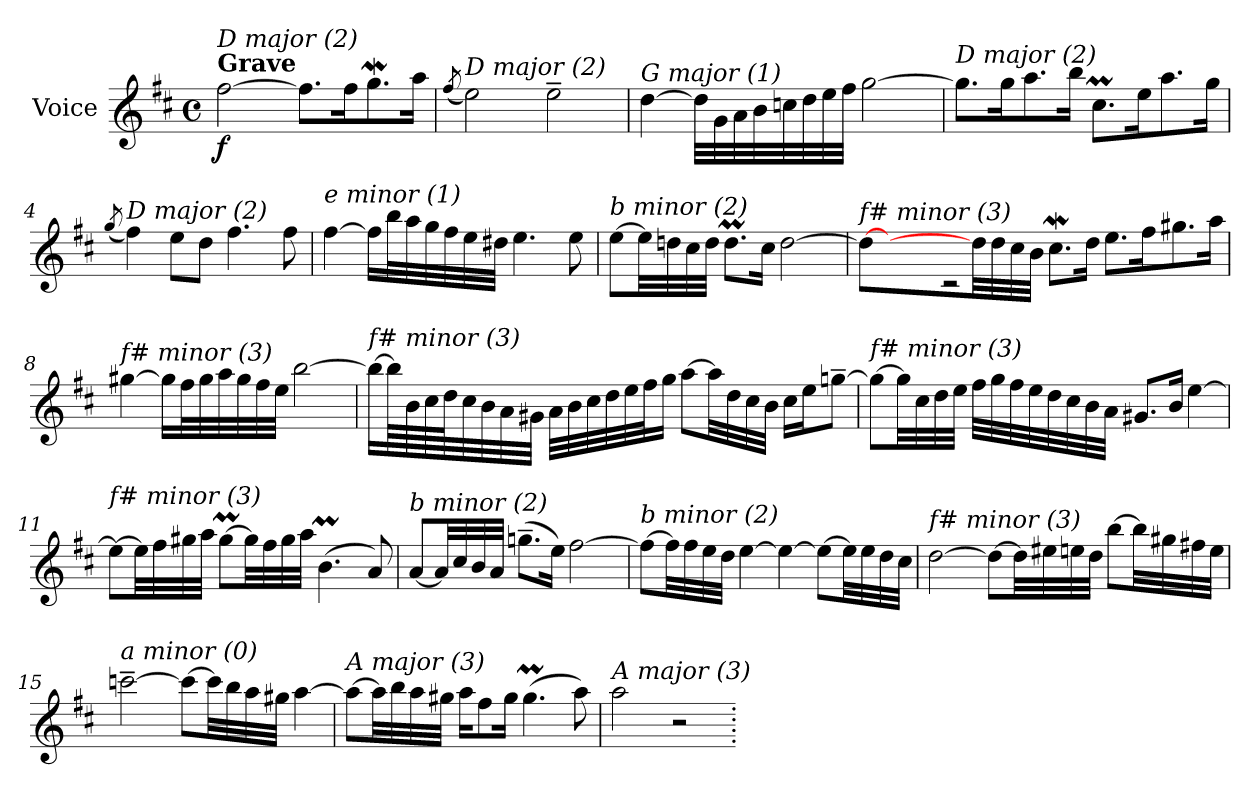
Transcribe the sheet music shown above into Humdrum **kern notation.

**kern	**dynam
*part1	*part1
*staff1	*staff1
*I"Voice	*
*I'V	*
*clefG2	*
*k[f#c#]	*
*M4/4	*
*met(c)	*
*MM54	*
=	=
!LO:TX:a:B:t=Grave	!
!LO:TX:i:t=D major (2)	!
!	!LO:DY:b
[2ff#\	f
8.ff#\L]	.
16ff#\K	.
8.ggw\	.
16aa\Jk	.
=1	=1
(<8qff#/	.
!LO:TX:i:t=D major (2)	!
2ee\)	.
2ee~\	.
=2	=2
!LO:TX:i:t=G major (1)	!
[4dd\	.
32dd\LLL]	.
32g\	.
32a\	.
32b\	.
32ccn\	.
32dd\	.
32ee\	.
32ff#\JJJ	.
[2gg\	.
=3	=3
!LO:TX:i:t=D major (2)	!
8.gg\L]	.
16gg\K	.
8.aa\	.
16bb\Jk	.
8.cc#m\L	.
16ee\K	.
8.aa\	.
16gg\Jk	.
=4	=4
(<8qgg/	.
!LO:TX:i:t=D major (2)	!
4ff#\)	.
8ee\L	.
8dd\J	.
4.ff#\	.
8ff#\	.
!!LO:LB:g=z
=5	=5
!LO:TX:i:t=e minor (1)	!
[4ff#\	.
16ff#\LL]	.
32bb\L	.
32aa\	.
32gg\	.
32ff#\	.
32ee\	.
32dd#X\JJJ	.
4.ee\	.
8ee\	.
=6	=6
!LO:TX:i:t=b minor (2)	!
[8ee\L	.
32ee\LL]	.
32ddn\	.
32cc#\	.
32dd\JJJ	.
8.ddM\L	.
16cc#\Jk	.
[2dd\	.
=7	=7
*^	*
!LO:TX:i:t=f# minor (3)	!	!
8dd\L_	2ryy	.
2ryy	.	.
.	2r	.
32dd\LL]	.	.
32dd\	.	.
32cc#\	.	.
32b\JJJ	.	.
8.cc#W\L	.	.
16dd\Jk	.	.
8.ee\L	2ryy	.
16ff#\K	.	.
8.gg#X\	.	.
16aa\Jk	.	.
*v	*v	*
=8	=8
!LO:TX:i:t=f# minor (3)	!
[4gg#X\	.
16gg#\LL]	.
32ff#\L	.
32gg#\	.
32aa\	.
32gg#\	.
32ff#\	.
32ee\JJJ	.
[2bb\	.
!!LO:LB:g=z
=9	=9
!LO:TX:i:t=f# minor (3)	!
16bb\LL_	.
64bb\LL]	.
64b\	.
64cc#\	.
64dd\J	.
32cc#\	.
32b\	.
32a\	.
32g#X\JJJ	.
32a\LLL	.
32b\	.
32cc#\	.
32dd\	.
32ee\	.
32ff#\J	.
16gg\JJ	.
[8aa\L	.
32aa\LL]	.
32dd\	.
32cc#\	.
32b\JJJ	.
16cc#\LL	.
16ee\J	.
[8ggn~\J	.
=10	=10
!LO:TX:i:t=f# minor (3)	!
8gg\L_	.
32gg\LL]	.
32cc#\	.
32dd\	.
32ee\JJJ	.
32ff#\LLL	.
32gg\	.
32ff#\	.
32ee\	.
32dd\	.
32cc#\	.
32b\	.
32a\JJJ	.
8.g#X/L	.
16b/Jk	.
[4ee\	.
!!LO:LB:g=z
=11	=11
!LO:TX:i:t=f# minor (3)	!
8ee\L_	.
32ee\LL]	.
32ff#\	.
32gg#X\	.
32aa\JJJ	.
[8gg#m\L	.
32gg#\LL]	.
32ff#\	.
32gg#\	.
32aa\JJJ	.
(>4.bM\	.
8a/)	.
=12	=12
!LO:TX:i:t=b minor (2)	!
[8a/L	.
32a/LL]	.
32cc#/	.
32b/	.
32a/JJJ	.
(>8.ggn~\L	.
16ee\Jk)	.
[2ff#\	.
=13	=13
!LO:TX:i:t=b minor (2)	!
8ff#\L_	.
32ff#\LL]	.
32ff#\	.
32ee\	.
32dd\JJJ	.
[4ee\	.
4ee\_	.
8ee\L_	.
32ee\LL]	.
32ee\	.
32dd\	.
32cc#\JJJ	.
!!LO:LB:g=z
=14	=14
!LO:TX:i:t=f# minor (3)	!
[2dd\	.
8dd\L_	.
32dd\LL]	.
32ee#Xi\	.
32ee\	.
32dd\JJJ	.
[8bb\L	.
32bb\LL]	.
32gg#X\	.
32ff#X\	.
32ee\JJJ	.
=15	=15
!LO:TX:i:t=a minor (0)	!
[2cccn~\	.
8ccc\L_	.
32ccc\LL]	.
32bb\	.
32aa\	.
32gg#X\JJJ	.
[4aa\	.
=16	=16
!LO:TX:i:t=A major (3)	!
8aa\L_	.
32aa\LL]	.
32bb\	.
32aa\	.
32gg#X\JJJ	.
16aa\KL	.
8ff#\	.
16gg#\Jk	.
(>4.gg#m\	.
8aa\)	.
=17	=17
!LO:TX:i:t=A major (3)	!
2aa\	.
2r	.
=.	=.
*-	*-
